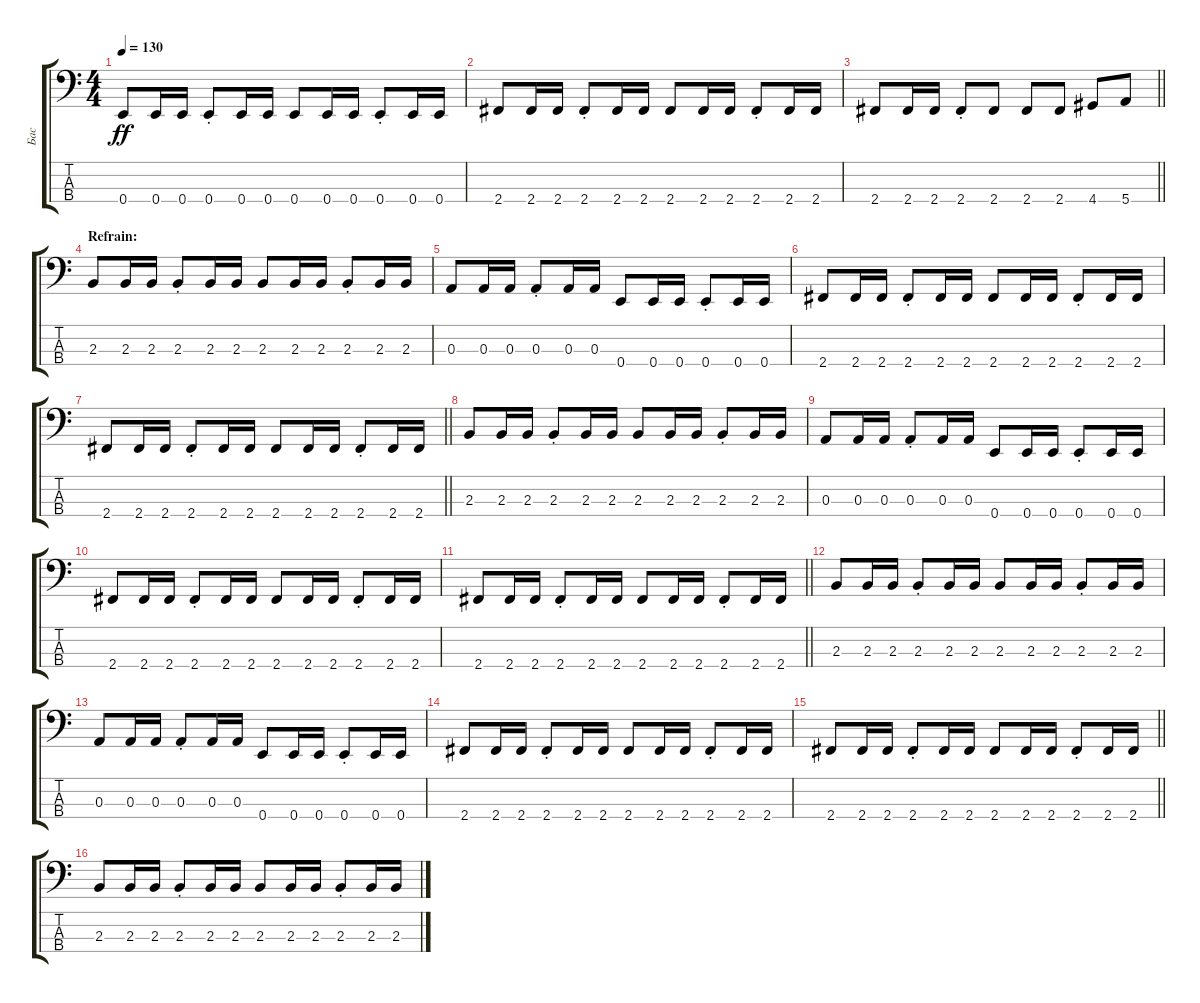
\track ("Бас" "Бас") {instrument electricbassfinger}
\staff {score tabs}
\tuning (G2 D2 A1 E1) {hide}
\ts (4 4)
\tempo 130
\clef f4
\ks c
0.4.8{dy ff} 0.4.16 0.4.16 0.4{st}.8 0.4.16 0.4.16 0.4.8 0.4.16 0.4.16 0.4{st}.8 0.4.16 0.4.16 |
2.4.8 2.4.16 2.4.16 2.4{st}.8 2.4.16 2.4.16 2.4.8 2.4.16 2.4.16 2.4{st}.8 2.4.16 2.4.16 |
\barLineRight lightlight
2.4.8 2.4.16 2.4.16 2.4{st}.8 2.4.8 2.4.8 2.4.8 4.4.8 5.4.8 |
\section ("" "Refrain:")
2.3.8 2.3.16 2.3.16 2.3{st}.8 2.3.16 2.3.16 2.3.8 2.3.16 2.3.16 2.3{st}.8 2.3.16 2.3.16 |
0.3.8 0.3.16 0.3.16 0.3{st}.8 0.3.16 0.3.16 0.4.8 0.4.16 0.4.16 0.4{st}.8 0.4.16 0.4.16 |
2.4.8 2.4.16 2.4.16 2.4{st}.8 2.4.16 2.4.16 2.4.8 2.4.16 2.4.16 2.4{st}.8 2.4.16 2.4.16 |
\barLineRight lightlight
2.4.8 2.4.16 2.4.16 2.4{st}.8 2.4.16 2.4.16 2.4.8 2.4.16 2.4.16 2.4{st}.8 2.4.16 2.4.16 |
2.3.8 2.3.16 2.3.16 2.3{st}.8 2.3.16 2.3.16 2.3.8 2.3.16 2.3.16 2.3{st}.8 2.3.16 2.3.16 |
0.3.8 0.3.16 0.3.16 0.3{st}.8 0.3.16 0.3.16 0.4.8 0.4.16 0.4.16 0.4{st}.8 0.4.16 0.4.16 |
2.4.8 2.4.16 2.4.16 2.4{st}.8 2.4.16 2.4.16 2.4.8 2.4.16 2.4.16 2.4{st}.8 2.4.16 2.4.16 |
\barLineRight lightlight
2.4.8 2.4.16 2.4.16 2.4{st}.8 2.4.16 2.4.16 2.4.8 2.4.16 2.4.16 2.4{st}.8 2.4.16 2.4.16 |
2.3.8 2.3.16 2.3.16 2.3{st}.8 2.3.16 2.3.16 2.3.8 2.3.16 2.3.16 2.3{st}.8 2.3.16 2.3.16 |
0.3.8 0.3.16 0.3.16 0.3{st}.8 0.3.16 0.3.16 0.4.8 0.4.16 0.4.16 0.4{st}.8 0.4.16 0.4.16 |
2.4.8 2.4.16 2.4.16 2.4{st}.8 2.4.16 2.4.16 2.4.8 2.4.16 2.4.16 2.4{st}.8 2.4.16 2.4.16 |
\barLineRight lightlight
2.4.8 2.4.16 2.4.16 2.4{st}.8 2.4.16 2.4.16 2.4.8 2.4.16 2.4.16 2.4{st}.8 2.4.16 2.4.16 |
2.3.8 2.3.16 2.3.16 2.3{st}.8 2.3.16 2.3.16 2.3.8 2.3.16 2.3.16 2.3{st}.8 2.3.16 2.3.16
